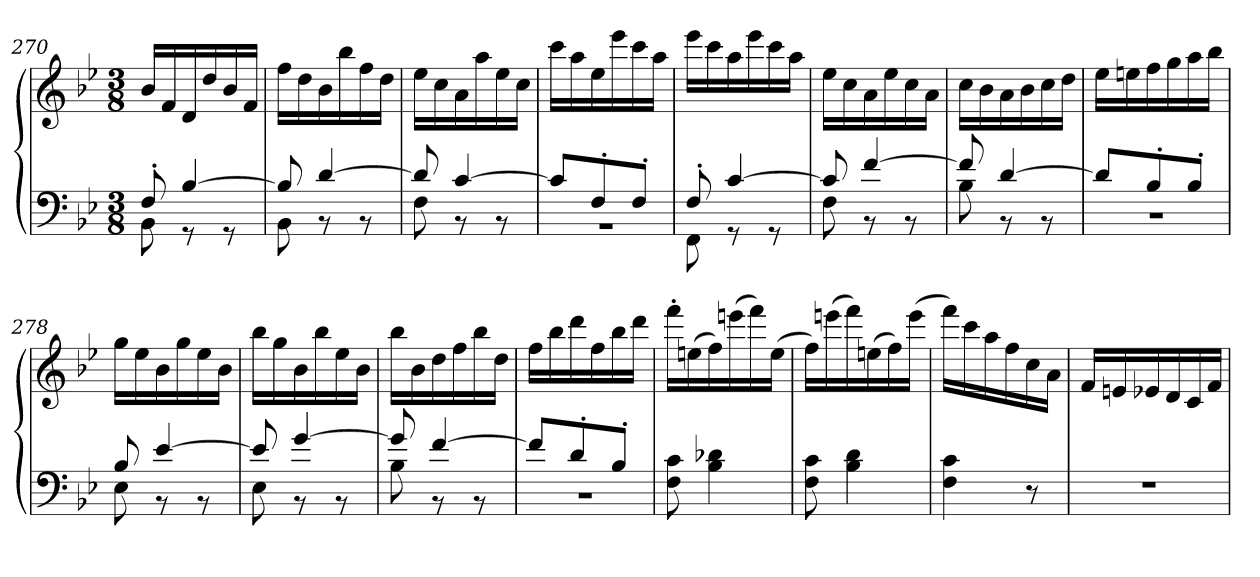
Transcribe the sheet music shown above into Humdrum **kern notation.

**kern	**kern
*part1	*part1
*staff2	*staff1
*clefF4	*clefG2
*k[b-e-]	*k[b-e-]
*M3/8	*M3/8
=270	=270
*^	*
8F'	8BB-	16b-LL
.	.	16f
[4B-	8r	16d
.	.	16dd
.	8r	16b-
.	.	16fJJ
=271	=271	=271
8B-]	8BB-	16ffLL
.	.	16dd
[4d	8r	16b-
.	.	16bb-
.	8r	16ff
.	.	16ddJJ
=272	=272	=272
8d]	8F	16ee-LL
.	.	16cc
[4c	8r	16a
.	.	16aa
.	8r	16ee-
.	.	16ccJJ
=273	=273	=273
8cL]	4.r	16cccLL
.	.	16aa
8F'	.	16ee-
.	.	16eee-
8F'J	.	16ccc
.	.	16aaJJ
=274	=274	=274
8F'	8FF	16eee-LL
.	.	16ccc
[4c	8r	16aa
.	.	16eee-
.	8r	16ccc
.	.	16aaJJ
=275	=275	=275
8c]	8F	16ee-LL
.	.	16cc
[4f	8r	16a
.	.	16ee-
.	8r	16cc
.	.	16aJJ
=276	=276	=276
8f]	8B-	16ccLL
.	.	16b-
[4d	8r	16a
.	.	16b-
.	8r	16cc
.	.	16ddJJ
=277	=277	=277
8dL]	4.r	16ee-LL
.	.	16een
8B-'	.	16ff
.	.	16gg
8B-'J	.	16aa
.	.	16bb-JJ
=278	=278	=278
8B-	8E-	16ggLL
.	.	16ee-
[4e-	8r	16b-
.	.	16gg
.	8r	16ee-
.	.	16b-JJ
=279	=279	=279
8e-]	8E-	16bb-LL
.	.	16gg
[4g	8r	16b-
.	.	16bb-
.	8r	16ee-
.	.	16b-JJ
=280	=280	=280
8g]	8B-	16bb-LL
.	.	16b-
[4f	8r	16dd
.	.	16ff
.	8r	16bb-
.	.	16ddJJ
=281	=281	=281
8fL]	4.r	16ffLL
.	.	16bb-
8d'	.	16ddd
.	.	16ff
8B-'J	.	16bb-
.	.	16dddJJ
*v	*v	*
=282	=282
8F 8c	16fff'LL
.	(16een
4B- 4d-X	16ff)
.	(16eeen
.	16fff)
.	(16eeJJ
=283	=283
8F 8c	16ffLL)
.	(16eeen
4B- 4d	16fff)
.	(16een
.	16ff)
.	(16eeeJJ
=284	=284
4F 4c	16fffLL)
.	16ccc
.	16aa
.	16ff
8r	16cc
.	16aJJ
=285	=285
4.r	16fLL
.	16en
.	16e-X
.	16d
.	16c
.	16fJJ
=	=
*-	*-
